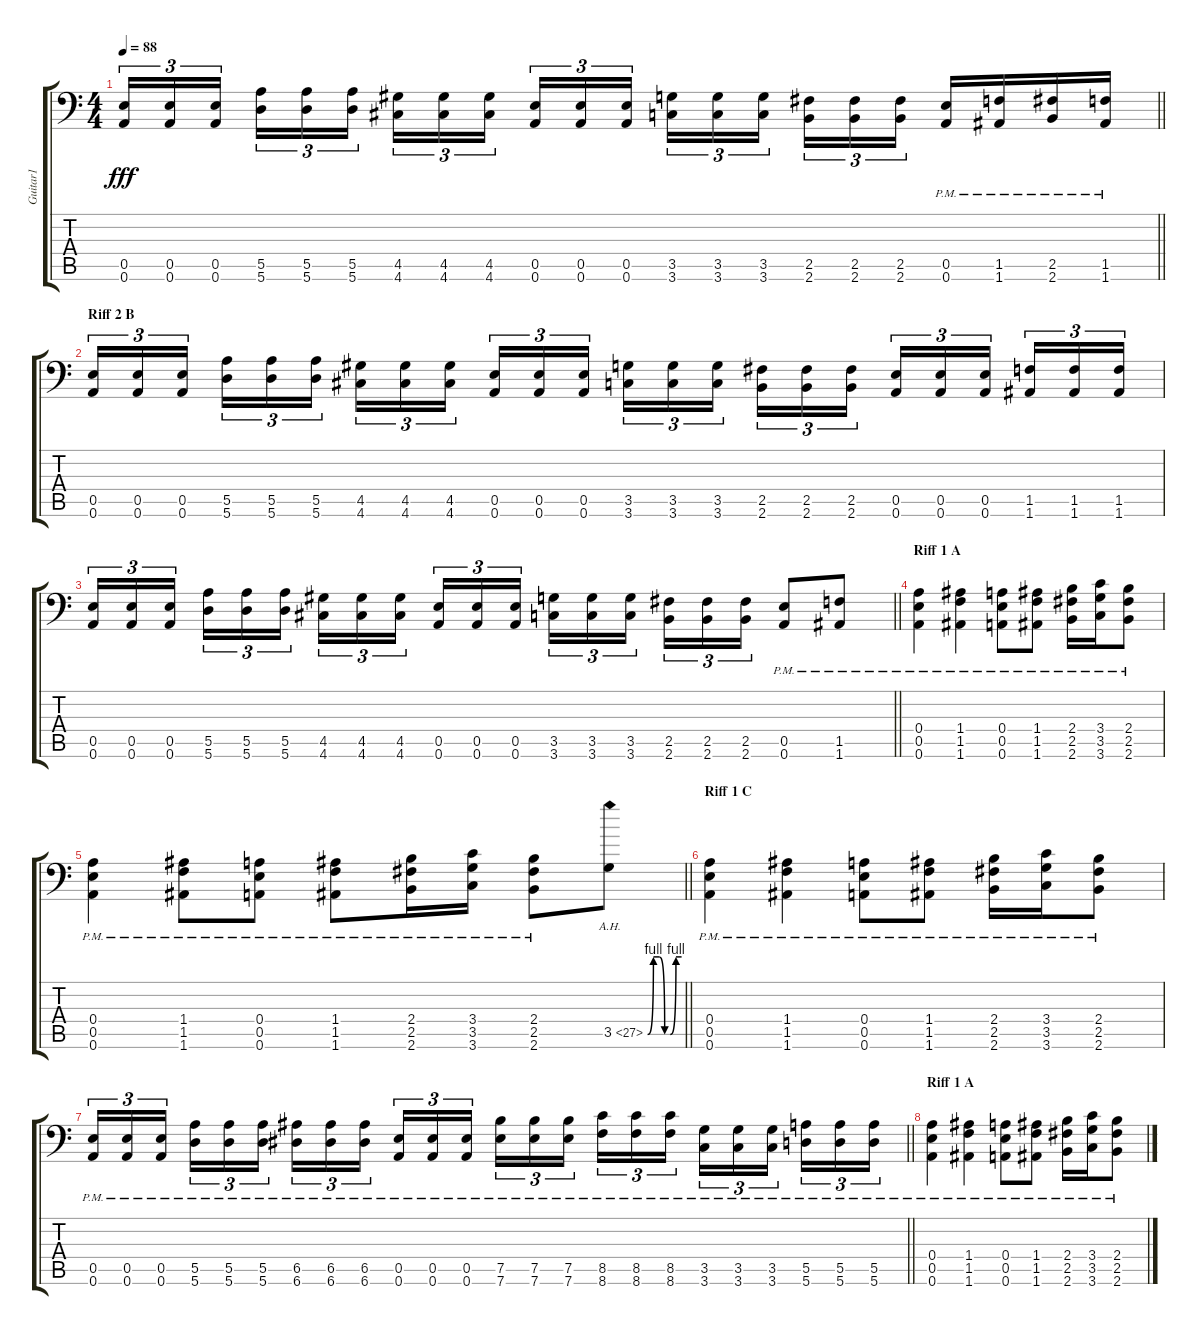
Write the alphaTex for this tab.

\track ("Guitar1" "Guitar1") {instrument distortionguitar}
\staff {score tabs}
\tuning (B3 G3 D3 A2 E2 A1) {hide}
\ts (4 4)
\tempo 88
\clef f4
\barLineRight lightlight
\ks c
(0.5 0.6).16{tu (3 2) dy fff} (0.5 0.6).16{tu (3 2)} (0.5 0.6).16{tu (3 2) beam splitsecondary} (5.5 5.6).16{tu (3 2)} (5.5 5.6).16{tu (3 2)} (5.5 5.6).16{tu (3 2)} (4.5 4.6).16{tu (3 2)} (4.5 4.6).16{tu (3 2)} (4.5 4.6).16{tu (3 2) beam splitsecondary} (0.5 0.6).16{tu (3 2)} (0.5 0.6).16{tu (3 2)} (0.5 0.6).16{tu (3 2)} (3.5 3.6).16{tu (3 2)} (3.5 3.6).16{tu (3 2)} (3.5 3.6).16{tu (3 2) beam splitsecondary} (2.5 2.6).16{tu (3 2)} (2.5 2.6).16{tu (3 2)} (2.5 2.6).16{tu (3 2)} (0.5{pm} 0.6{pm}).16 (1.5{pm} 1.6{pm}).16 (2.5{pm} 2.6{pm}).16 (1.5{pm} 1.6{pm}).16 |
\section ("" "Riff 2 B")
(0.5 0.6).16{tu (3 2)} (0.5 0.6).16{tu (3 2)} (0.5 0.6).16{tu (3 2) beam splitsecondary} (5.5 5.6).16{tu (3 2)} (5.5 5.6).16{tu (3 2)} (5.5 5.6).16{tu (3 2)} (4.5 4.6).16{tu (3 2)} (4.5 4.6).16{tu (3 2)} (4.5 4.6).16{tu (3 2) beam splitsecondary} (0.5 0.6).16{tu (3 2)} (0.5 0.6).16{tu (3 2)} (0.5 0.6).16{tu (3 2)} (3.5 3.6).16{tu (3 2)} (3.5 3.6).16{tu (3 2)} (3.5 3.6).16{tu (3 2) beam splitsecondary} (2.5 2.6).16{tu (3 2)} (2.5 2.6).16{tu (3 2)} (2.5 2.6).16{tu (3 2)} (0.5 0.6).16{tu (3 2)} (0.5 0.6).16{tu (3 2)} (0.5 0.6).16{tu (3 2) beam splitsecondary} (1.5 1.6).16{tu (3 2)} (1.5 1.6).16{tu (3 2)} (1.5 1.6).16{tu (3 2)} |
\barLineRight lightlight
(0.5 0.6).16{tu (3 2)} (0.5 0.6).16{tu (3 2)} (0.5 0.6).16{tu (3 2) beam splitsecondary} (5.5 5.6).16{tu (3 2)} (5.5 5.6).16{tu (3 2)} (5.5 5.6).16{tu (3 2)} (4.5 4.6).16{tu (3 2)} (4.5 4.6).16{tu (3 2)} (4.5 4.6).16{tu (3 2) beam splitsecondary} (0.5 0.6).16{tu (3 2)} (0.5 0.6).16{tu (3 2)} (0.5 0.6).16{tu (3 2)} (3.5 3.6).16{tu (3 2)} (3.5 3.6).16{tu (3 2)} (3.5 3.6).16{tu (3 2) beam splitsecondary} (2.5 2.6).16{tu (3 2)} (2.5 2.6).16{tu (3 2)} (2.5 2.6).16{tu (3 2)} (0.5{pm} 0.6{pm}).8 (1.5{pm} 1.6{pm}).8 |
\section ("" "Riff 1 A")
(0.4{pm} 0.5{pm} 0.6{pm}).4 (1.4{pm} 1.5{pm} 1.6{pm}).4 (0.4{pm} 0.5{pm} 0.6{pm}).8 (1.4{pm} 1.5{pm} 1.6{pm}).8 (2.4{pm} 2.5{pm} 2.6{pm}).16 (3.4{pm} 3.5{pm} 3.6{pm}).16 (2.4{pm} 2.5{pm} 2.6{pm}).8 |
\barLineRight lightlight
(0.4{pm} 0.5{pm} 0.6{pm}).4 (1.4{pm} 1.5{pm} 1.6{pm}).8 (0.4{pm} 0.5{pm} 0.6{pm}).8 (1.4{pm} 1.5{pm} 1.6{pm}).8 (2.4{pm} 2.5{pm} 2.6{pm}).16 (3.4{pm} 3.5{pm} 3.6{pm}).16 (2.4{pm} 2.5{pm} 2.6{pm}).8 3.5{be (custom 0 0 10 4 20 4 30 0 40 0 50 4 60 4) ah 24}.8 |
\section ("" "Riff 1 C")
(0.4{pm} 0.5{pm} 0.6{pm}).4 (1.4{pm} 1.5{pm} 1.6{pm}).4 (0.4{pm} 0.5{pm} 0.6{pm}).8 (1.4{pm} 1.5{pm} 1.6{pm}).8 (2.4{pm} 2.5{pm} 2.6{pm}).16 (3.4{pm} 3.5{pm} 3.6{pm}).16 (2.4{pm} 2.5{pm} 2.6{pm}).8 |
\barLineRight lightlight
(0.5{pm} 0.6{pm}).16{tu (3 2)} (0.5{pm} 0.6{pm}).16{tu (3 2)} (0.5{pm} 0.6{pm}).16{tu (3 2) beam splitsecondary} (5.5{pm} 5.6{pm}).16{tu (3 2)} (5.5{pm} 5.6{pm}).16{tu (3 2)} (5.5{pm} 5.6{pm}).16{tu (3 2)} (6.5{pm} 6.6{pm}).16{tu (3 2)} (6.5{pm} 6.6{pm}).16{tu (3 2)} (6.5{pm} 6.6{pm}).16{tu (3 2) beam splitsecondary} (0.5{pm} 0.6{pm}).16{tu (3 2)} (0.5{pm} 0.6{pm}).16{tu (3 2)} (0.5{pm} 0.6{pm}).16{tu (3 2)} (7.5{pm} 7.6{pm}).16{tu (3 2)} (7.5{pm} 7.6{pm}).16{tu (3 2)} (7.5{pm} 7.6{pm}).16{tu (3 2) beam splitsecondary} (8.5{pm} 8.6{pm}).16{tu (3 2)} (8.5{pm} 8.6{pm}).16{tu (3 2)} (8.5{pm} 8.6{pm}).16{tu (3 2)} (3.5{pm} 3.6{pm}).16{tu (3 2)} (3.5{pm} 3.6{pm}).16{tu (3 2)} (3.5{pm} 3.6{pm}).16{tu (3 2) beam splitsecondary} (5.5{pm} 5.6{pm}).16{tu (3 2)} (5.5{pm} 5.6{pm}).16{tu (3 2)} (5.5{pm} 5.6{pm}).16{tu (3 2)} |
\section ("" "Riff 1 A")
(0.4{pm} 0.5{pm} 0.6{pm}).4 (1.4{pm} 1.5{pm} 1.6{pm}).4 (0.4{pm} 0.5{pm} 0.6{pm}).8 (1.4{pm} 1.5{pm} 1.6{pm}).8 (2.4{pm} 2.5{pm} 2.6{pm}).16 (3.4{pm} 3.5{pm} 3.6{pm}).16 (2.4{pm} 2.5{pm} 2.6{pm}).8
